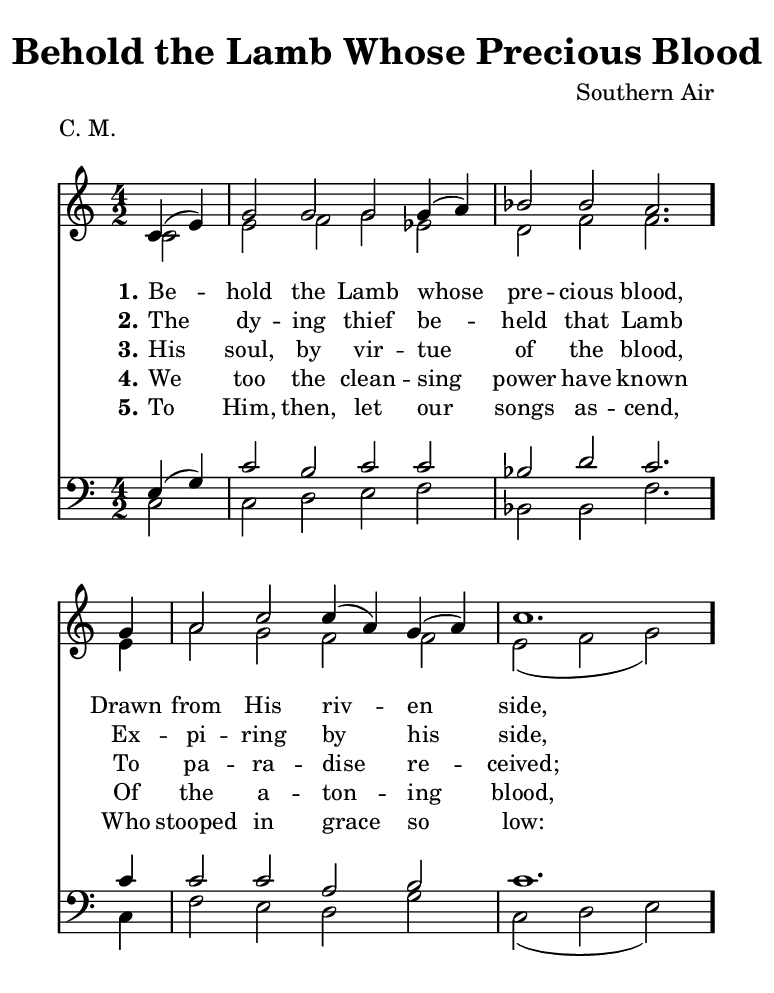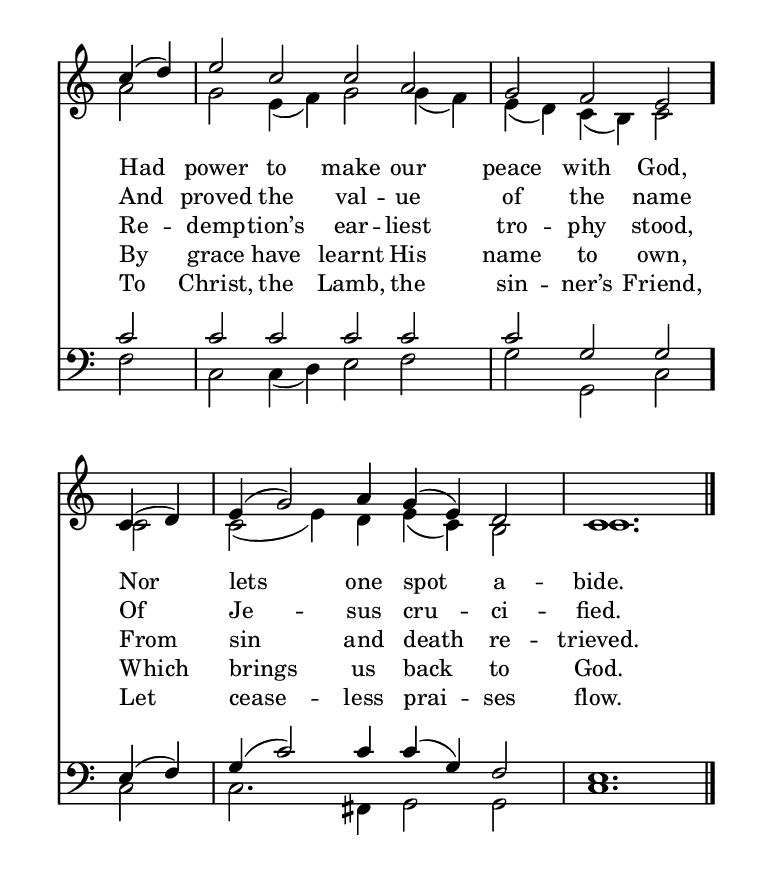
\include "common/global.ily"
\paper {
  \include "common/paper.ily"
  ragged-bottom = ##t
  ragged-last-bottom = ##t
  systems-per-page = 2
  %page-count = ##f
}

\header{
  hymnnumber = "62"
  title = "Behold the Lamb Whose Precious Blood"
  tunename = "St. Louis"
  meter = "C. M."
  poet = ""
  composer = "Southern Air"
  %copyright = ""
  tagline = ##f
}

% for fermata in MIDI
ta = { \tempo 2=80 }
tb = { \tempo 2=40 }

global = {
  \include "common/overrides.ily"
  \override Staff.TimeSignature.style = #'()
  \time 4/2
  \override Score.MetronomeMark.transparent = ##t % hide all fermata changes too
  \ta
  \key c \major
  \partial 2
  \autoBeamOff
}

notesSoprano = {
\global
\relative c' {

  { c4( e4) | g2 g2 g2 g4( a4) | bes2 bes2 a2. }
  { g4 | a2 c2 c4( a4) g4( a4) | c1. }
  { c4( d4) | e2 c2 c2 a2 | g2 f2 e2 }
%  { c4( d4) | e4( g4) a4 g4( e4) | d2 c1 } % this is how it looks in my probably-mismarked photocopy
  { c4( d4) | e4( g2) a4 g4( e4) d2 | c1. } % I changed the c1 to a c1. at the end to make it fit, and moved the barcheck

  \bar "|."

}
}

notesAlto = {
\global
\relative e' {

  { c2 | e2 f2 g2 ees2 | d2 f2 f2. }
  { e4 | a2 g2 f2 f2 | e2( f2 g2) }
  { a2 | g2 e4( f4) g2 g4( f4) | e4( d4) c4( b4) c2 }
  { c2 | c2( e4) d4 e4( c4) b2 | c1. }

}
}

notesTenor = {
\global
\relative a {

  { e4( g4) | c2 b2 c2 c2 | bes2 d2 c2. }
  { c4 | c2 c2 a2 b2 | c1. }
  { c2 | c2 c2 c2 c2 | c2 g2 g2 }
  { e4( f4) | g4( c2) c4 c4( g4) f2 | e1. }

}
}

notesBass = {
\global
\relative f {

  { c2 | c2 d2 e2 f2 | bes,2 bes2 f'2. }
  { c4 | f2 e2 d2 g2 | c,2( d2 e2) }
  { f2 | c2 c4( d4) e2 f2 | g2 g,2 c2 }
  { c2 | c2. fis,4 g2 g2 | c1. }

}
}

wordsA = \lyricmode {
\set stanza = "1."

Be -- hold the Lamb whose pre -- cious blood, \bar "."
Drawn from His riv -- en side, \bar "." \break
Had power to make our peace with God, \bar "."
Nor lets one spot a -- bide. \bar "." \break

}

wordsB = \lyricmode {
\set stanza = "2."

The dy -- ing thief be -- held that Lamb
Ex -- pi -- ring by his side,
And proved the val -- ue of the name
Of Je -- sus cru -- ci -- fied.

}

wordsC = \lyricmode {
\set stanza = "3."

His soul, by vir -- tue of the blood,
To pa -- ra -- dise re -- ceived;
Re -- demp -- tion’s ear -- liest tro -- phy stood,
From sin and death re -- trieved.

}

wordsD = \lyricmode {
\set stanza = "4."

We too the clean -- sing power have known
Of the a -- ton -- ing blood,
By grace have learnt His name to own,
Which brings us back to God.

}

wordsE = \lyricmode {
\set stanza = "5."

To Him, then, let our songs as -- cend,
Who stooped in grace so low:
To Christ, the Lamb, the sin -- ner’s Friend,
Let cease -- less prai -- ses flow.

}

\score {
  \context ChoirStaff <<
    \context Staff = upper <<
      \set ChoirStaff.systemStartDelimiter = #'SystemStartBar
      \context Voice  = sopranos { \voiceOne << \notesSoprano >> }
      \context Voice  = altos { \voiceTwo << \notesAlto >> }
      \context Lyrics = one   \lyricsto sopranos \wordsA
      \context Lyrics = two   \lyricsto sopranos \wordsB
      \context Lyrics = three \lyricsto sopranos \wordsC
      \context Lyrics = four  \lyricsto sopranos \wordsD
      \context Lyrics = five  \lyricsto sopranos \wordsE
    >>
    \context Staff = men <<
      \clef bass
      \context Voice  = tenors { \voiceOne << \notesTenor >> }
      \context Voice  = basses { \voiceTwo << \notesBass >> }
    >>
  >>
  \layout {
    \include "common/layout.ily"
  }
  \midi{
    \include "common/midi.ily"
  }
}

\version "2.18.0"  % necessary for upgrading to future LilyPond versions.

% vi:set et ts=2 sw=2 ai nocindent syntax=lilypond:
